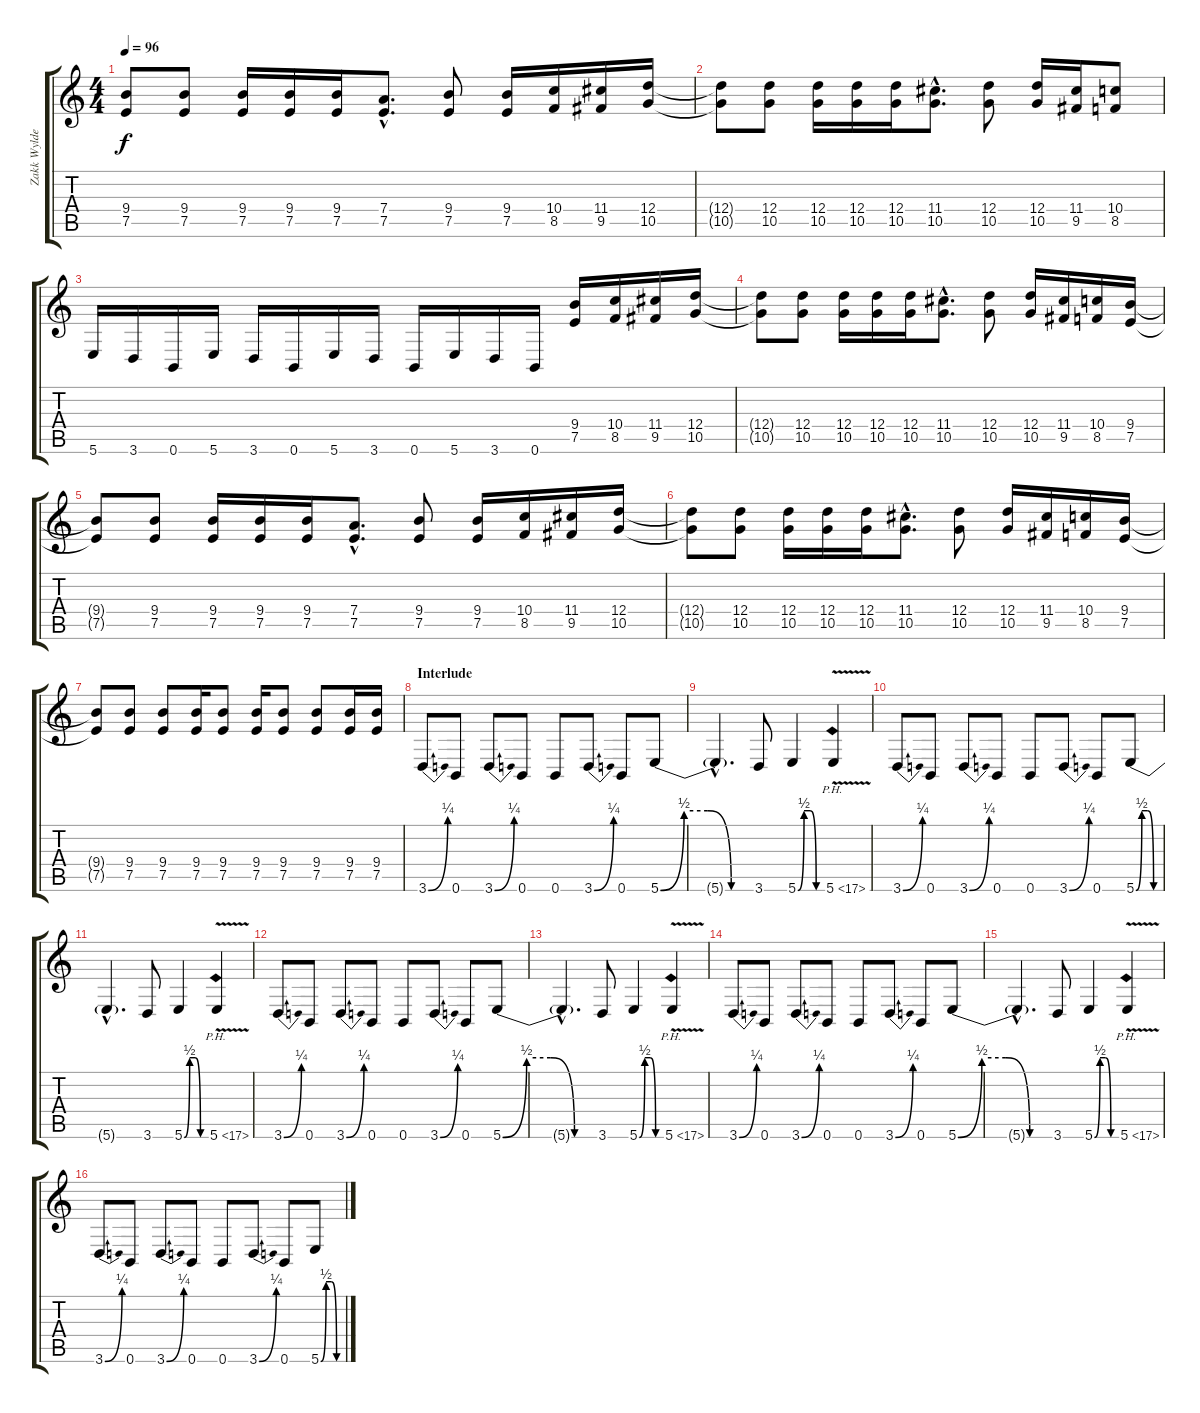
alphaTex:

\track ("Zakk Wylde (Lead Guitar)" "Zakk Wylde") {instrument distortionguitar}
\staff {score tabs}
\tuning (E4 B3 G3 D3 A2 B1) {hide}
\ts (4 4)
\tempo 96
\clef g2
\ks c
(9.4{t} 7.5{t}).8{dy f} (9.4 7.5).8 (9.4 7.5).16 (9.4 7.5).16 (9.4 7.5).16 (7.4{hac} 7.5{hac}).8{d} (9.4 7.5).8 (9.4 7.5).16 (10.4 8.5).16 (11.4 9.5).16 (12.4 10.5).16 |
(12.4{t} 10.5{t}).8 (12.4 10.5).8 (12.4 10.5).16 (12.4 10.5).16 (12.4 10.5).16 (11.4{hac} 10.5{hac}).8{d} (12.4 10.5).8 (12.4 10.5).16 (11.4 9.5).16 (10.4 8.5).8 |
5.6.16 3.6.16 0.6.16 5.6.16 3.6.16 0.6.16 5.6.16 3.6.16 0.6.16 5.6.16 3.6.16 0.6.16 (9.4 7.5).16 (10.4 8.5).16 (11.4 9.5).16 (12.4 10.5).16 |
(12.4{t} 10.5{t}).8 (12.4 10.5).8 (12.4 10.5).16 (12.4 10.5).16 (12.4 10.5).16 (11.4{hac} 10.5{hac}).8{d} (12.4 10.5).8 (12.4 10.5).16 (11.4 9.5).16 (10.4 8.5).16 (9.4 7.5).16 |
(9.4{t} 7.5{t}).8 (9.4 7.5).8 (9.4 7.5).16 (9.4 7.5).16 (9.4 7.5).16 (7.4{hac} 7.5{hac}).8{d} (9.4 7.5).8 (9.4 7.5).16 (10.4 8.5).16 (11.4 9.5).16 (12.4 10.5).16 |
(12.4{t} 10.5{t}).8 (12.4 10.5).8 (12.4 10.5).16 (12.4 10.5).16 (12.4 10.5).16 (11.4{hac} 10.5{hac}).8{d} (12.4 10.5).8 (12.4 10.5).16 (11.4 9.5).16 (10.4 8.5).16 (9.4 7.5).16 |
(9.4{t} 7.5{t}).8 (9.4 7.5).8 (9.4 7.5).8 (9.4 7.5).16 (9.4 7.5).8 (9.4 7.5).16 (9.4 7.5).8 (9.4 7.5).8 (9.4 7.5).16 (9.4 7.5).16 |
\section ("" "Interlude")
3.6{be (bend 0 0 60 1)}.8 0.6.8 3.6{be (bend 0 0 60 1)}.8 0.6.8 0.6.8 3.6{be (bend 0 0 60 1)}.8 0.6.8 5.6{be (custom 0 0 15 2 30 2 45 0 60 0)}.8 |
5.6{hac t}.4{d} 3.6.8 5.6{be (custom 0 0 15 2 30 2 45 0 60 0)}.4 5.6{ph 12 v}.4 |
3.6{be (bend 0 0 60 1)}.8 0.6.8 3.6{be (bend 0 0 60 1)}.8 0.6.8 0.6.8 3.6{be (bend 0 0 60 1)}.8 0.6.8 5.6{be (custom 0 0 15 2 30 2 45 0 60 0)}.8 |
5.6{hac t}.4{d} 3.6.8 5.6{be (custom 0 0 15 2 30 2 45 0 60 0)}.4 5.6{ph 12 v}.4 |
3.6{be (bend 0 0 60 1)}.8 0.6.8 3.6{be (bend 0 0 60 1)}.8 0.6.8 0.6.8 3.6{be (bend 0 0 60 1)}.8 0.6.8 5.6{be (custom 0 0 15 2 30 2 45 0 60 0)}.8 |
5.6{hac t}.4{d} 3.6.8 5.6{be (custom 0 0 15 2 30 2 45 0 60 0)}.4 5.6{ph 12 v}.4 |
3.6{be (bend 0 0 60 1)}.8 0.6.8 3.6{be (bend 0 0 60 1)}.8 0.6.8 0.6.8 3.6{be (bend 0 0 60 1)}.8 0.6.8 5.6{be (custom 0 0 15 2 30 2 45 0 60 0)}.8 |
5.6{hac t}.4{d} 3.6.8 5.6{be (custom 0 0 15 2 30 2 45 0 60 0)}.4 5.6{ph 12 v}.4 |
3.6{be (bend 0 0 60 1)}.8 0.6.8 3.6{be (bend 0 0 60 1)}.8 0.6.8 0.6.8 3.6{be (bend 0 0 60 1)}.8 0.6.8 5.6{be (custom 0 0 15 2 30 2 45 0 60 0)}.8
